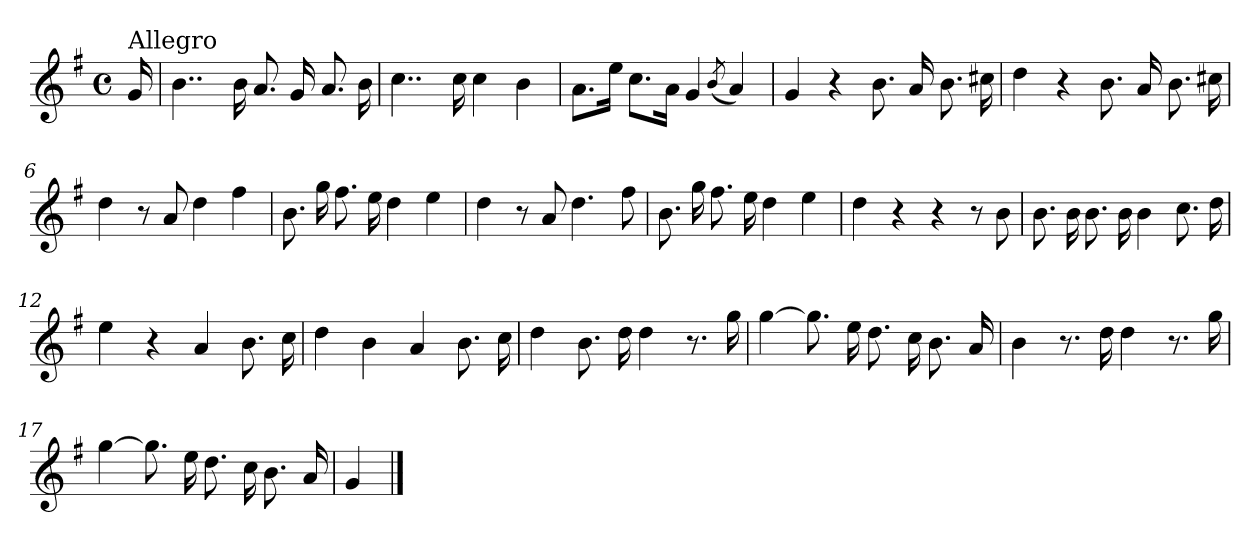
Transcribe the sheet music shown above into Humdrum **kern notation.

**kern
*part1
*staff1
*clefG2
*k[f#]
*G:
*M4/4
*met(c)
=
!LO:TX:a:t=Allegro
16g/
=1
4..b\
16b\
8.a/
16g/
8.a/
16b\
=2
4..cc\
16cc\
4cc\
4b\
=3
8.a\L
16ee\Jk
8.cc\L
16a\Jk
4g/
(<8qb/
4a/)
=4
4g/
4r
8.b\
16a/
8.b\
16cc#X\
!!LO:LB:g=z
=5
4dd\
4r
8.b\
16a/
8.b\
16cc#X\
=6
4dd\
8r
8a/
4dd\
4ff#\
=7
8.b\
16gg\
8.ff#\
16ee\
4dd\
4ee\
=8
4dd\
8r
8a/
4.dd\
8ff#\
=9
8.b\
16gg\
8.ff#\
16ee\
4dd\
4ee\
!!LO:LB:g=z
=10
4dd\
4r
4r
8r
8b\
=11
8.b\
16b\
8.b\
16b\
4b\
8.cc\
16dd\
=12
4ee\
4r
4a/
8.b\
16cc\
=13
4dd\
4b\
4a/
8.b\
16cc\
=14
4dd\
8.b\
16dd\
4dd\
8.r
16gg\
!!LO:LB:g=z
=15
[4gg\
8.gg\]
16ee\
8.dd\
16cc\
8.b\
16a/
=16
4b\
8.r
16dd\
4dd\
8.r
16gg\
=17
[4gg\
8.gg\]
16ee\
8.dd\
16cc\
8.b\
16a/
=18
4g/
==
*-
